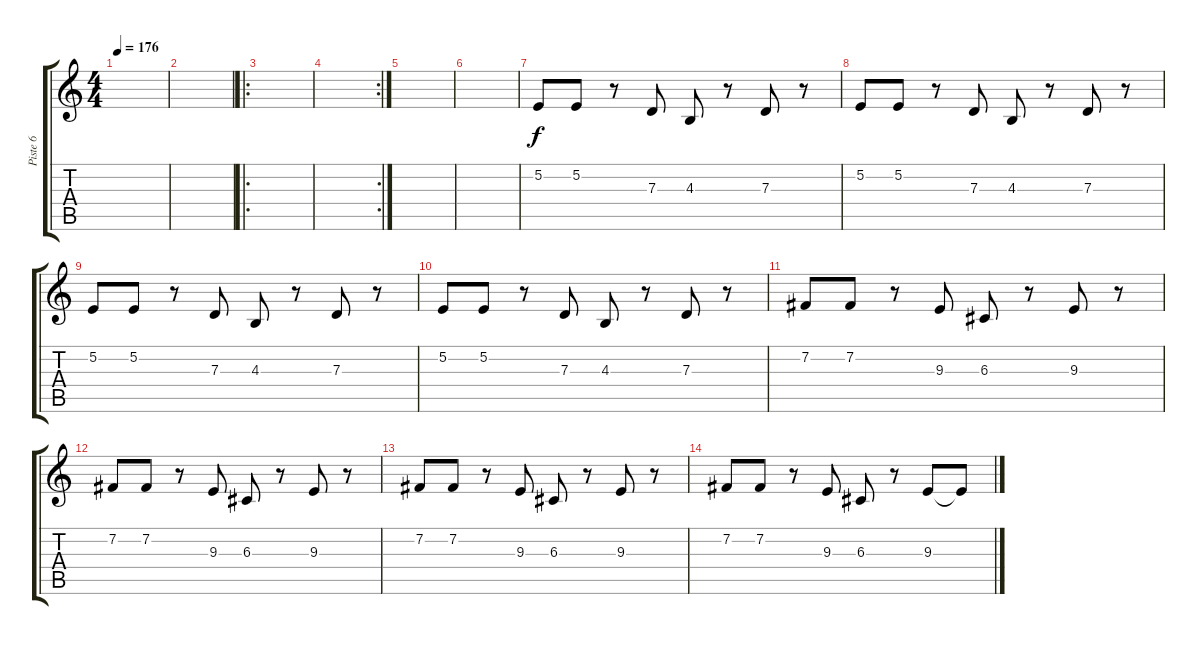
\track ("Piste 6" "Piste 6") {instrument tenorsax}
\staff {score tabs}
\tuning (E4 B3 G3 D3 A2 E2) {hide}
\ts (4 4)
\tempo 176
\clef g2
\ks c
|
|
\ro
|
\rc 2
|
|
|
5.2.8 5.2.8 r.8 7.3.8 4.3.8 r.8 7.3.8 r.8 |
5.2.8 5.2.8 r.8 7.3.8 4.3.8 r.8 7.3.8 r.8 |
5.2.8 5.2.8 r.8 7.3.8 4.3.8 r.8 7.3.8 r.8 |
5.2.8 5.2.8 r.8 7.3.8 4.3.8 r.8 7.3.8 r.8 |
7.2.8 7.2.8 r.8 9.3.8 6.3.8 r.8 9.3.8 r.8 |
7.2.8 7.2.8 r.8 9.3.8 6.3.8 r.8 9.3.8 r.8 |
7.2.8 7.2.8 r.8 9.3.8 6.3.8 r.8 9.3.8 r.8 |
7.2.8 7.2.8 r.8 9.3.8 6.3.8 r.8 9.3.8 9.3{t}.8
